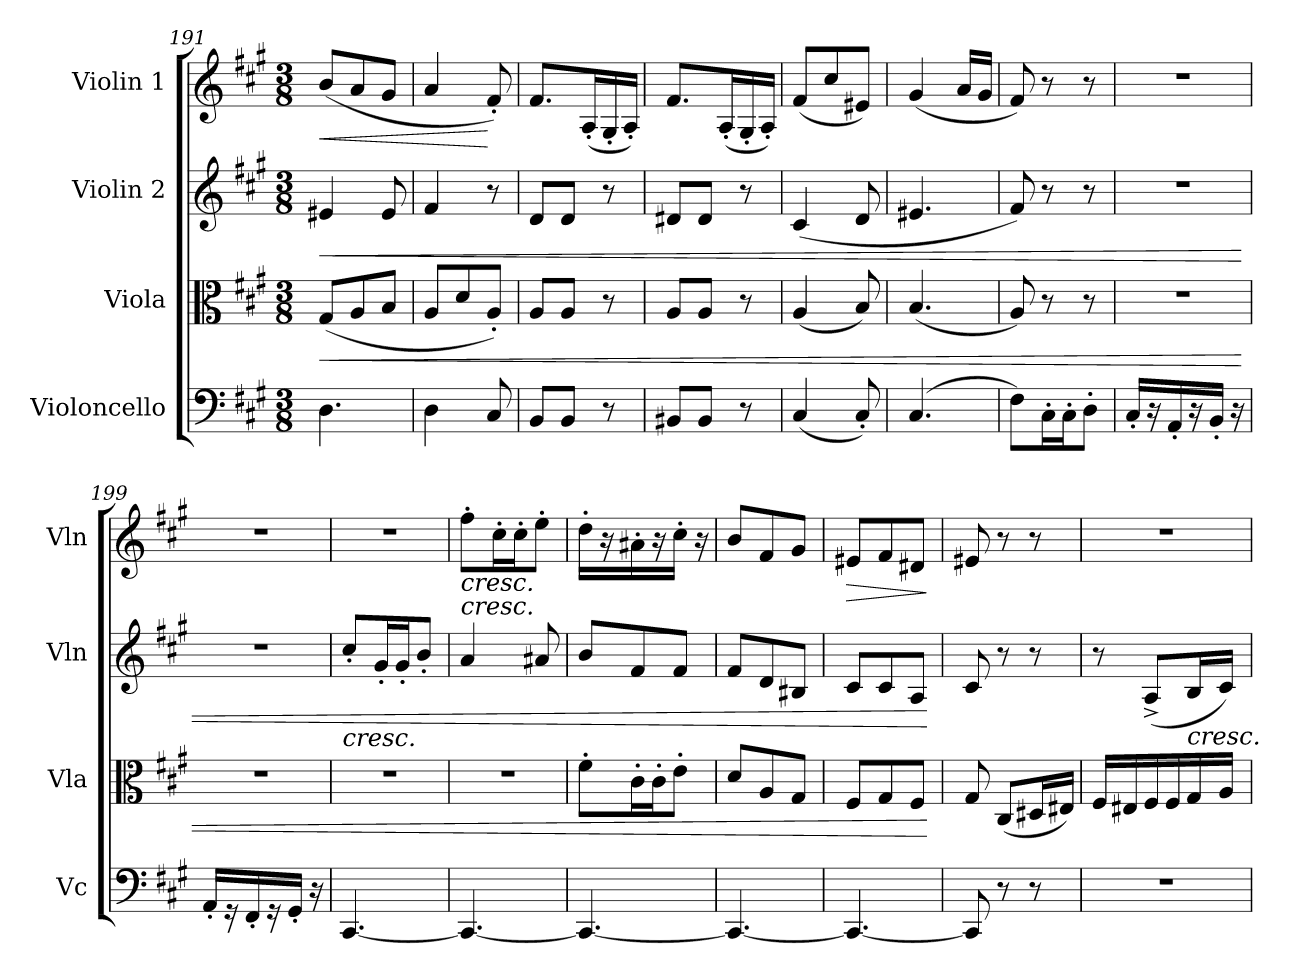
**kern	**kern	**dynam	**kern	**dynam	**kern	**dynam
*part4	*part3	*part3	*part2	*part2	*part1	*part1
*staff4	*staff3	*staff3	*staff2	*staff2	*staff1	*staff1
*I"Violoncello	*I"Viola	*	*I"Violin 2	*	*I"Violin 1	*
*I'Vc	*I'Vla	*	*I'Vln	*	*I'Vln	*
*clefF4	*clefC3	*	*clefG2	*	*clefG2	*
*k[f#c#g#]	*k[f#c#g#]	*	*k[f#c#g#]	*	*k[f#c#g#]	*
*M3/8	*M3/8	*	*M3/8	*	*M3/8	*
=191	=191	=191	=191	=191	=191	=191
!	!	!LO:HP:b	!	!LO:HP:b	!	!LO:HP:b
4.D\	(<8G#/L	<	4e#X/	<	(8b/L	<
.	8A/	.	.	.	8a/	.
.	8B/J	.	8e#/	.	8g#/J	.
=192	=192	=192	=192	=192	=192	=192
4D\	8A/L	.	4f#/	.	4a/	.
.	8d/	.	.	.	.	.
8C#/	8A'/J)	.	8r	.	8f#'/)	[
=193	=193	=193	=193	=193	=193	=193
8BB/L	8A/L	.	8d/L	.	8.f#/L	.
8BB/J	8A/J	.	8d/J	.	.	.
.	.	.	.	.	(16A'/L	.
8r	8r	.	8r	.	16G#'/	.
.	.	.	.	.	16A'/JJ)	.
!!LO:LB:g=z
=194	=194	=194	=194	=194	=194	=194
8BB#X/L	8A/L	.	8d#X/L	.	8.f#/L	.
8BB#/J	8A/J	.	8d#/J	.	.	.
.	.	.	.	.	(16A'/L	.
8r	8r	.	8r	.	16G#'/	.
.	.	.	.	.	16A'/JJ)	.
=195	=195	=195	=195	=195	=195	=195
(4C#/	(4A/	.	(4c#/	.	(8f#/L	.
.	.	.	.	.	8cc#/	.
8C#'/)	8B/)	.	8d/	.	8e#X/J)	.
=196	=196	=196	=196	=196	=196	=196
(4.C#/	(4.B/	.	4.e#X/	.	(4g#/	.
.	.	.	.	.	16a/LL	.
.	.	.	.	.	16g#/JJ	.
=197	=197	=197	=197	=197	=197	=197
8F#\L)	8A/)	.	8f#/)	.	8f#/)	.
16C#'\L	8r	.	8r	.	8r	.
16C#'\J	.	.	.	.	.	.
8D'\J	8r	.	8r	.	8r	.
=198	=198	=198	=198	=198	=198	=198
16C#'/LL	4.r	.	4.r	.	4.r	.
16r	.	.	.	.	.	.
16AA'/	.	.	.	.	.	.
16r	.	.	.	.	.	.
16BB'/JJ	.	.	.	.	.	.
16r	.	.	.	.	.	.
=199	=199	=199	=199	=199	=199	=199
16AA'/LL	4.r	.	4.r	.	4.r	.
16r	.	.	.	.	.	.
16FF#'/	.	.	.	.	.	.
16r	.	.	.	.	.	.
16GG#'/JJ	.	.	.	.	.	.
16r	.	.	.	.	.	.
=200	=200	=200	=200	=200	=200	=200
!	!	!	!LO:TX:b:i:t=cresc.	!	!	!
[4.CC#/	4.r	.	8cc#'/L	.	4.r	.
.	.	.	16g#'/L	.	.	.
.	.	.	16g#'/J	.	.	.
.	.	.	8b'/J	.	.	.
=201	=201	=201	=201	=201	=201	=201
!	!	!	!	!	!LO:TX:b:i:t=cresc.	!
!	!	!	!	!	!LO:TX:b:i:t=cresc.	!
4.CC#/_	4.r	.	4a/	.	8ff#'\L	.
.	.	.	.	.	16cc#'\L	.
.	.	.	.	.	16cc#'\J	.
.	.	.	8a#X/	.	8ee'\J	.
!!LO:LB:g=z
=202	=202	=202	=202	=202	=202	=202
4.CC#/_	8f#'\L	.	8b/L	.	16dd'\LL	.
.	.	.	.	.	16r	.
.	16c#'\L	.	8f#/	.	16a#X'\	.
.	16c#'\J	.	.	.	16r	.
.	8e'\J	.	8f#/J	.	16cc#'\JJ	.
.	.	.	.	.	16r	.
=203	=203	=203	=203	=203	=203	=203
4.CC#/_	8d/L	.	8f#/L	.	8b/L	.
.	8A/	.	8d/	.	8f#/	.
.	8G#/J	.	8B#X/J	.	8g#/J	.
=204	=204	=204	=204	=204	=204	=204
!	!	!	!	!	!	!LO:HP:b
4.CC#/_	8F#/L	.	8c#/L	.	8e#X/L	>
.	8G#/	.	8c#/	.	8f#/	.
.	8F#/J	.	8A/J	.	8d#X/J	.
.	.	[	.	[	.	]
=205	=205	=205	=205	=205	=205	=205
8CC#/]	8G#/	.	8c#/	.	8e#X/	.
8r	(8C#/L	.	8r	.	8r	.
8r	16D#X/L	.	8r	.	8r	.
.	16E#X/JJ)	.	.	.	.	.
=206	=206	=206	=206	=206	=206	=206
4.r	16F#/LL	.	8r	.	4.r	.
.	16E#X/	.	.	.	.	.
.	16F#/	.	(8A^/L	.	.	.
.	16F#/	.	.	.	.	.
!	!	!	!LO:TX:b:i:t=cresc.	!	!	!
.	16G#/	.	16B/L	.	.	.
.	16A/JJ	.	16c#/JJ)	.	.	.
=	=	=	=	=	=	=
*-	*-	*-	*-	*-	*-	*-
